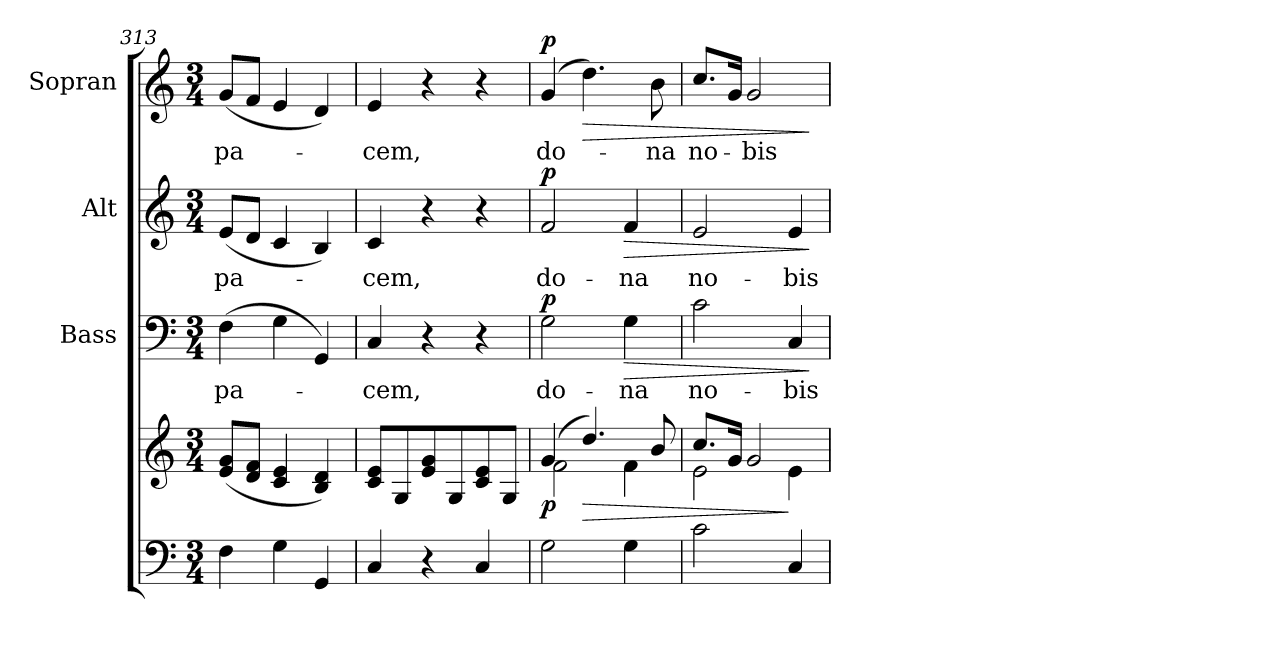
**kern	**kern	**dynam	**kern	**text	**dynam	**kern	**text	**dynam	**kern	**text	**dynam
*part4	*part4	*part4	*part3	*part3	*part3	*part2	*part2	*part2	*part1	*part1	*part1
*staff5	*staff4	*staff4/5	*staff3	*staff3	*staff3	*staff2	*staff2	*staff2	*staff1	*staff1	*staff1
*	*	*	*I"Bass	*	*	*I"Alt	*	*	*I"Sopran	*	*
*	*	*	*I'B.	*	*	*I'A.	*	*	*I'S.	*	*
!!LO:LB:g=z
*clefF4	*clefG2	*	*clefF4	*	*	*clefG2	*	*	*clefG2	*	*
*k[]	*k[]	*	*k[]	*	*	*k[]	*	*	*k[]	*	*
*C:	*C:	*	*C:	*	*	*C:	*	*	*C:	*	*
*M3/4	*M3/4	*	*M3/4	*	*	*M3/4	*	*	*M3/4	*	*
=313	=313	=313	=313	=313	=313	=313	=313	=313	=313	=313	=313
!	!	!	!	!LO:LY:b	!	!	!LO:LY:b	!	!	!LO:LY:b	!
4F\	(<8e/ 8g/L	.	(>4F\	pa-	.	(<8e/L	pa-	.	(<8g/L	pa-	.
.	8d/ 8f/J	.	.	.	.	8d/J	.	.	8f/J	.	.
4G\	4c/ 4e/	.	4G\	.	.	4c/	.	.	4e/	.	.
4GG/	4B/ 4d/)	.	4GG/)	.	.	4B/)	.	.	4d/)	.	.
=314	=314	=314	=314	=314	=314	=314	=314	=314	=314	=314	=314
!	!	!	!	!LO:LY:b	!	!	!LO:LY:b	!	!	!LO:LY:b	!
4C/	8c/ 8e/L	.	4C/	-cem,	.	4c/	-cem,	.	4e/	-cem,	.
.	8G/	.	.	.	.	.	.	.	.	.	.
4r	8e/ 8g/	.	4r	.	.	4r	.	.	4r	.	.
.	8G/	.	.	.	.	.	.	.	.	.	.
4C/	8c/ 8e/	.	4r	.	.	4r	.	.	4r	.	.
.	8G/J	.	.	.	.	.	.	.	.	.	.
=315	=315	=315	=315	=315	=315	=315	=315	=315	=315	=315	=315
*	*^	*	*	*	*	*	*	*	*	*	*
!	!	!	!LO:DY:b	!	!LO:LY:b	!LO:DY:a	!	!LO:LY:b	!LO:DY:a	!	!LO:LY:b	!LO:DY:a
2G\	(4g/	2f\	p	2G\	do-	p	2f/	do-	p	(4g/	do-	p
!	!	!	!LO:HP:b	!	!	!	!	!	!	!	!	!LO:HP:b
.	4.dd/)	.	>	.	.	.	.	.	.	4.dd\)	.	>
!	!	!	!	!	!LO:LY:b	!LO:HP:b	!	!LO:LY:b	!LO:HP:b	!	!	!
4G\	.	4f\	.	4G\	-na	>	4f/	-na	>	.	.	.
!	!	!	!	!	!	!	!	!	!	!	!LO:LY:b	!
.	8b/	.	.	.	.	.	.	.	.	8b\	-na	.
=316	=316	=316	=316	=316	=316	=316	=316	=316	=316	=316	=316	=316
!	!	!	!	!	!LO:LY:b	!	!	!LO:LY:b	!	!	!LO:LY:b	!
2c\	8.cc/L	2e\	.	2c\	no-	.	2e/	no-	.	8.cc/L	no-	.
.	16g/Jk	.	.	.	.	.	.	.	.	16g/Jk	.	.
!	!	!	!	!	!	!	!	!	!	!	!LO:LY:b	!
.	2g/	.	.	.	.	.	.	.	.	2g/	-bis	.
!	!	!	!	!	!LO:LY:b	!	!	!LO:LY:b	!	!	!	!
4C/	.	4e\	]	4C/	-bis	.	4e/	-bis	.	.	.	.
*	*v	*v	*	*	*	*	*	*	*	*	*	*
.	.	.	.	.	]	.	.	]	.	.	]
=	=	=	=	=	=	=	=	=	=	=	=
*-	*-	*-	*-	*-	*-	*-	*-	*-	*-	*-	*-
